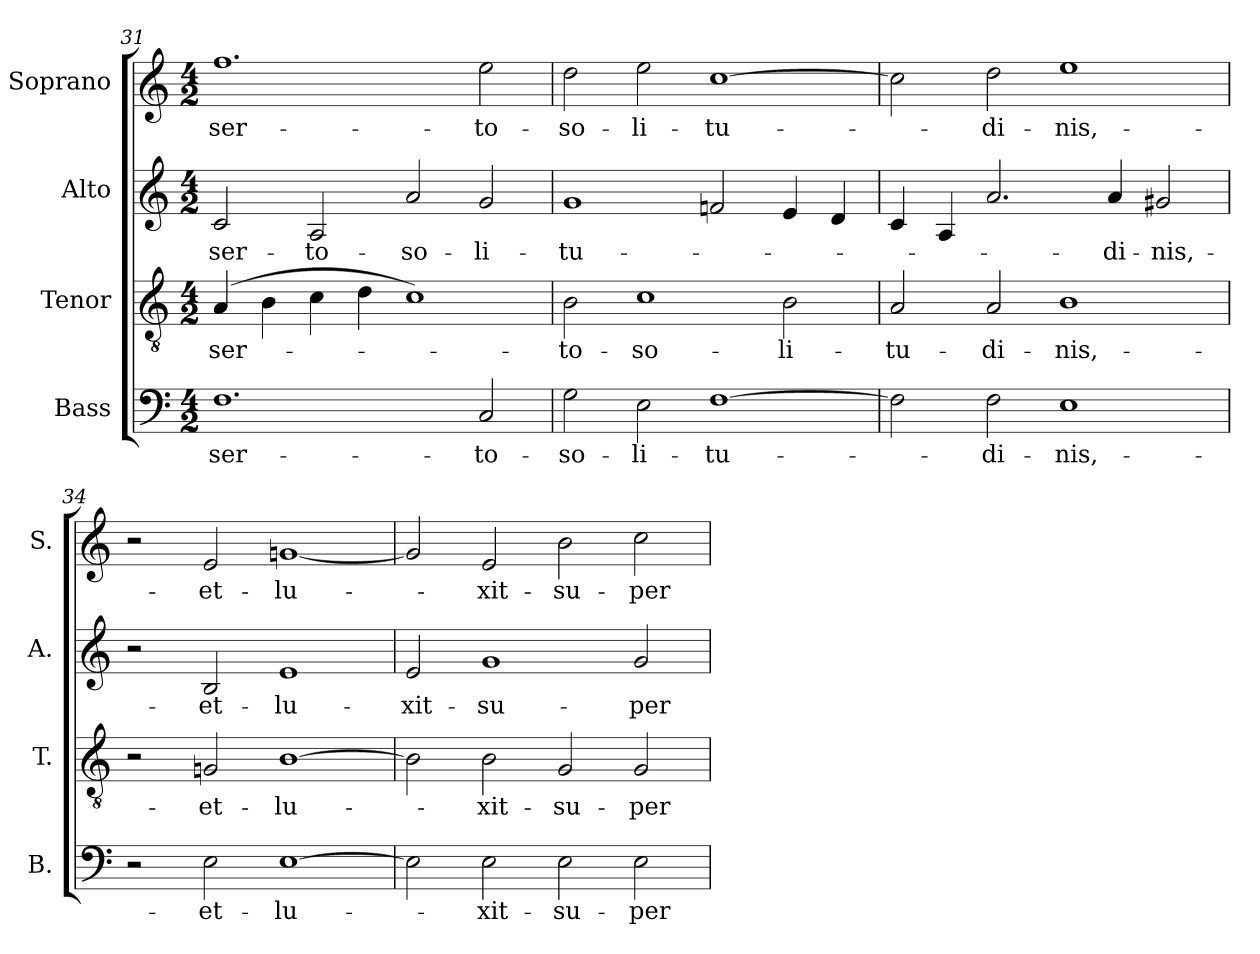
**kern	**text	**kern	**text	**kern	**text	**kern	**text
*part4	*part4	*part3	*part3	*part2	*part2	*part1	*part1
*staff4	*staff4	*staff3	*staff3	*staff2	*staff2	*staff1	*staff1
*I"Bass	*	*I"Tenor	*	*I"Alto	*	*I"Soprano	*
*I'B.	*	*I'T.	*	*I'A.	*	*I'S.	*
*clefF4	*	*clefGv2	*	*clefG2	*	*clefG2	*
*	*	*ITrd7c12	*	*	*	*	*
*k[]	*	*k[]	*	*k[]	*	*k[]	*
*C:	*	*C:	*	*C:	*	*C:	*
*M4/2	*	*M4/2	*	*M4/2	*	*M4/2	*
=31	=31	=31	=31	=31	=31	=31	=31
!	!LO:LY:b:color=#000000	!	!	!	!	!	!
!	!	!	!LO:LY:b:color=#000000	!	!	!	!
!	!	!	!	!	!LO:LY:b:color=#000000	!	!
!	!	!	!	!	!	!	!LO:LY:b:color=#000000
1.Fi	-ser-	(4AAi/	-ser-	2ci/	-ser-	1.ffi	-ser-
.	.	4BBi\	.	.	.	.	.
!	!	!	!	!	!LO:LY:b:color=#000000	!	!
.	.	4Ci\	.	2Ai/	-to-	.	.
.	.	4Di\	.	.	.	.	.
!	!	!	!	!	!LO:LY:b:color=#000000	!	!
.	.	1Ci)	.	2ai/	-so-	.	.
!	!LO:LY:b:color=#000000	!	!	!	!	!	!
!	!	!	!	!	!LO:LY:b:color=#000000	!	!
!	!	!	!	!	!	!	!LO:LY:b:color=#000000
2Ci/	-to-	.	.	2gi/	-li-	2eei\	-to-
=32	=32	=32	=32	=32	=32	=32	=32
!	!LO:LY:b:color=#000000	!	!	!	!	!	!
!	!	!	!LO:LY:b:color=#000000	!	!	!	!
!	!	!	!	!	!LO:LY:b:color=#000000	!	!
!	!	!	!	!	!	!	!LO:LY:b:color=#000000
2Gi\	-so-	2BBi\	-to-	1gi	-tu-	2ddi\	-so-
!	!LO:LY:b:color=#000000	!	!	!	!	!	!
!	!	!	!LO:LY:b:color=#000000	!	!	!	!
!	!	!	!	!	!	!	!LO:LY:b:color=#000000
2Ei\	-li-	1Ci	-so-	.	.	2eei\	-li-
!	!LO:LY:b:color=#000000	!	!	!	!	!	!
!	!	!	!	!	!	!	!LO:LY:b:color=#000000
[1Fi	-tu-	.	.	2fni/	.	[1cci	-tu-
!	!	!	!LO:LY:b:color=#000000	!	!	!	!
.	.	2BBi\	-li-	4ei/	.	.	.
.	.	.	.	4di/	.	.	.
=33	=33	=33	=33	=33	=33	=33	=33
!	!	!	!LO:LY:b:color=#000000	!	!	!	!
2Fi\]	.	2AAi/	-tu-	4ci/	.	2cci\]	.
.	.	.	.	4Ai/	.	.	.
!	!LO:LY:b:color=#000000	!	!	!	!	!	!
!	!	!	!LO:LY:b:color=#000000	!	!	!	!
!	!	!	!	!	!	!	!LO:LY:b:color=#000000
2Fi\	-di-	2AAi/	-di-	2.ai/	.	2ddi\	-di-
!	!LO:LY:b:color=#000000	!	!	!	!	!	!
!	!	!	!LO:LY:b:color=#000000	!	!	!	!
!	!	!	!	!	!	!	!LO:LY:b:color=#000000
1Ei	-nis,-	1BBi	-nis,-	.	.	1eei	-nis,-
!	!	!	!	!	!LO:LY:b:color=#000000	!	!
.	.	.	.	4ai/	-di-	.	.
!	!	!	!	!	!LO:LY:b:color=#000000	!	!
.	.	.	.	2g#Xi/	-nis,-	.	.
!!LO:LB:g=z
=34	=34	=34	=34	=34	=34	=34	=34
2r	.	2r	.	2r	.	2r	.
!	!LO:LY:b:color=#000000	!	!	!	!	!	!
!	!	!	!LO:LY:b:color=#000000	!	!	!	!
!	!	!	!	!	!LO:LY:b:color=#000000	!	!
!	!	!	!	!	!	!	!LO:LY:b:color=#000000
2Ei\	-et-	2GGni/	-et-	2Bi/	-et-	2ei/	-et-
!	!LO:LY:b:color=#000000	!	!	!	!	!	!
!	!	!	!LO:LY:b:color=#000000	!	!	!	!
!	!	!	!	!	!LO:LY:b:color=#000000	!	!
!	!	!	!	!	!	!	!LO:LY:b:color=#000000
[1Ei	-lu-	[1BBi	-lu-	1ei	-lu-	[1gni	-lu-
=35	=35	=35	=35	=35	=35	=35	=35
!	!	!	!	!	!LO:LY:b:color=#000000	!	!
2Ei\]	.	2BBi\]	.	2ei/	-xit-	2gi/]	.
!	!LO:LY:b:color=#000000	!	!	!	!	!	!
!	!	!	!LO:LY:b:color=#000000	!	!	!	!
!	!	!	!	!	!LO:LY:b:color=#000000	!	!
!	!	!	!	!	!	!	!LO:LY:b:color=#000000
2Ei\	-xit-	2BBi\	-xit-	1gi	-su-	2ei/	-xit-
!	!LO:LY:b:color=#000000	!	!	!	!	!	!
!	!	!	!LO:LY:b:color=#000000	!	!	!	!
!	!	!	!	!	!	!	!LO:LY:b:color=#000000
2Ei\	-su-	2GGi/	-su-	.	.	2bi\	-su-
!	!LO:LY:b:color=#000000	!	!	!	!	!	!
!	!	!	!LO:LY:b:color=#000000	!	!	!	!
!	!	!	!	!	!LO:LY:b:color=#000000	!	!
!	!	!	!	!	!	!	!LO:LY:b:color=#000000
2Ei\	-per-	2GGi/	-per-	2gi/	-per-	2cci\	-per-
=	=	=	=	=	=	=	=
*-	*-	*-	*-	*-	*-	*-	*-
